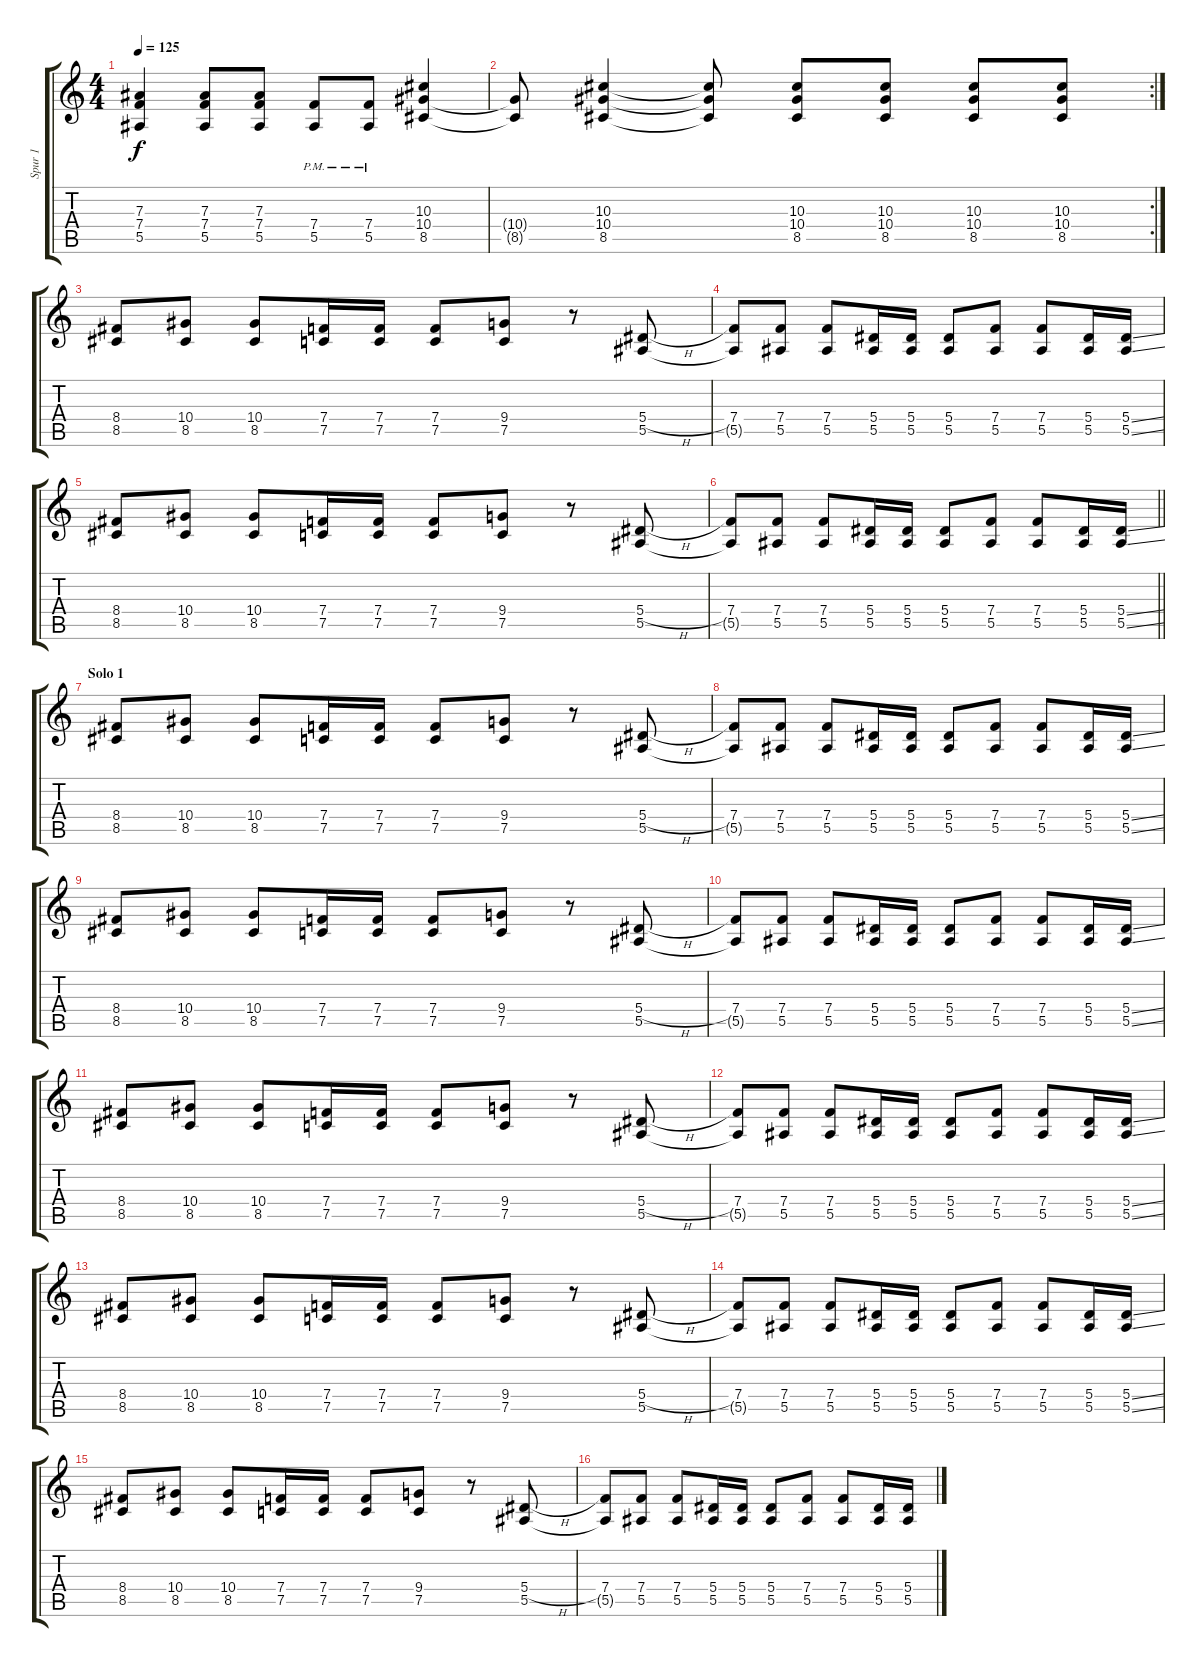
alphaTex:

\track ("Spur 1" "Spur 1") {instrument distortionguitar}
\staff {score tabs}
\tuning (C4 G3 Eb3 Bb2 F2 C2) {hide}
\ts (4 4)
\tempo 125
\clef g2
\ks c
(7.3 7.4 5.5).4{dy f} (7.3 7.4 5.5).8 (7.3 7.4 5.5).8 (7.4{pm} 5.5{pm}).8 (7.4{pm} 5.5{pm}).8 (10.3 10.4 8.5).4 |
\rc 2
(10.4{t} 8.5{t}).8 (10.3 10.4 8.5).4 (10.3{t} 10.4{t} 8.5{t}).8 (10.3 10.4 8.5).8 (10.3 10.4 8.5).8 (10.3 10.4 8.5).8 (10.3 10.4 8.5).8 |
(8.4 8.5).8 (10.4 8.5).8 (10.4 8.5).8 (7.4 7.5).16 (7.4 7.5).16 (7.4 7.5).8 (9.4 7.5).8 r.8 (5.4{h} 5.5).8 |
(7.4 5.5{t}).8 (7.4 5.5).8 (7.4 5.5).8 (5.4 5.5).16 (5.4 5.5).16 (5.4 5.5).8 (7.4 5.5).8 (7.4 5.5).8 (5.4 5.5).16 (5.4{ss} 5.5{ss}).16 |
(8.4 8.5).8 (10.4 8.5).8 (10.4 8.5).8 (7.4 7.5).16 (7.4 7.5).16 (7.4 7.5).8 (9.4 7.5).8 r.8 (5.4{h} 5.5).8 |
\barLineRight lightlight
(7.4 5.5{t}).8 (7.4 5.5).8 (7.4 5.5).8 (5.4 5.5).16 (5.4 5.5).16 (5.4 5.5).8 (7.4 5.5).8 (7.4 5.5).8 (5.4 5.5).16 (5.4{ss} 5.5{ss}).16 |
\section ("" "Solo 1")
(8.4 8.5).8 (10.4 8.5).8 (10.4 8.5).8 (7.4 7.5).16 (7.4 7.5).16 (7.4 7.5).8 (9.4 7.5).8 r.8 (5.4{h} 5.5).8 |
(7.4 5.5{t}).8 (7.4 5.5).8 (7.4 5.5).8 (5.4 5.5).16 (5.4 5.5).16 (5.4 5.5).8 (7.4 5.5).8 (7.4 5.5).8 (5.4 5.5).16 (5.4{ss} 5.5{ss}).16 |
(8.4 8.5).8 (10.4 8.5).8 (10.4 8.5).8 (7.4 7.5).16 (7.4 7.5).16 (7.4 7.5).8 (9.4 7.5).8 r.8 (5.4{h} 5.5).8 |
(7.4 5.5{t}).8 (7.4 5.5).8 (7.4 5.5).8 (5.4 5.5).16 (5.4 5.5).16 (5.4 5.5).8 (7.4 5.5).8 (7.4 5.5).8 (5.4 5.5).16 (5.4{ss} 5.5{ss}).16 |
(8.4 8.5).8 (10.4 8.5).8 (10.4 8.5).8 (7.4 7.5).16 (7.4 7.5).16 (7.4 7.5).8 (9.4 7.5).8 r.8 (5.4{h} 5.5).8 |
(7.4 5.5{t}).8 (7.4 5.5).8 (7.4 5.5).8 (5.4 5.5).16 (5.4 5.5).16 (5.4 5.5).8 (7.4 5.5).8 (7.4 5.5).8 (5.4 5.5).16 (5.4{ss} 5.5{ss}).16 |
(8.4 8.5).8 (10.4 8.5).8 (10.4 8.5).8 (7.4 7.5).16 (7.4 7.5).16 (7.4 7.5).8 (9.4 7.5).8 r.8 (5.4{h} 5.5).8 |
(7.4 5.5{t}).8 (7.4 5.5).8 (7.4 5.5).8 (5.4 5.5).16 (5.4 5.5).16 (5.4 5.5).8 (7.4 5.5).8 (7.4 5.5).8 (5.4 5.5).16 (5.4{ss} 5.5{ss}).16 |
(8.4 8.5).8 (10.4 8.5).8 (10.4 8.5).8 (7.4 7.5).16 (7.4 7.5).16 (7.4 7.5).8 (9.4 7.5).8 r.8 (5.4{h} 5.5).8 |
(7.4 5.5{t}).8 (7.4 5.5).8 (7.4 5.5).8 (5.4 5.5).16 (5.4 5.5).16 (5.4 5.5).8 (7.4 5.5).8 (7.4 5.5).8 (5.4 5.5).16 (5.4{ss} 5.5{ss}).16
